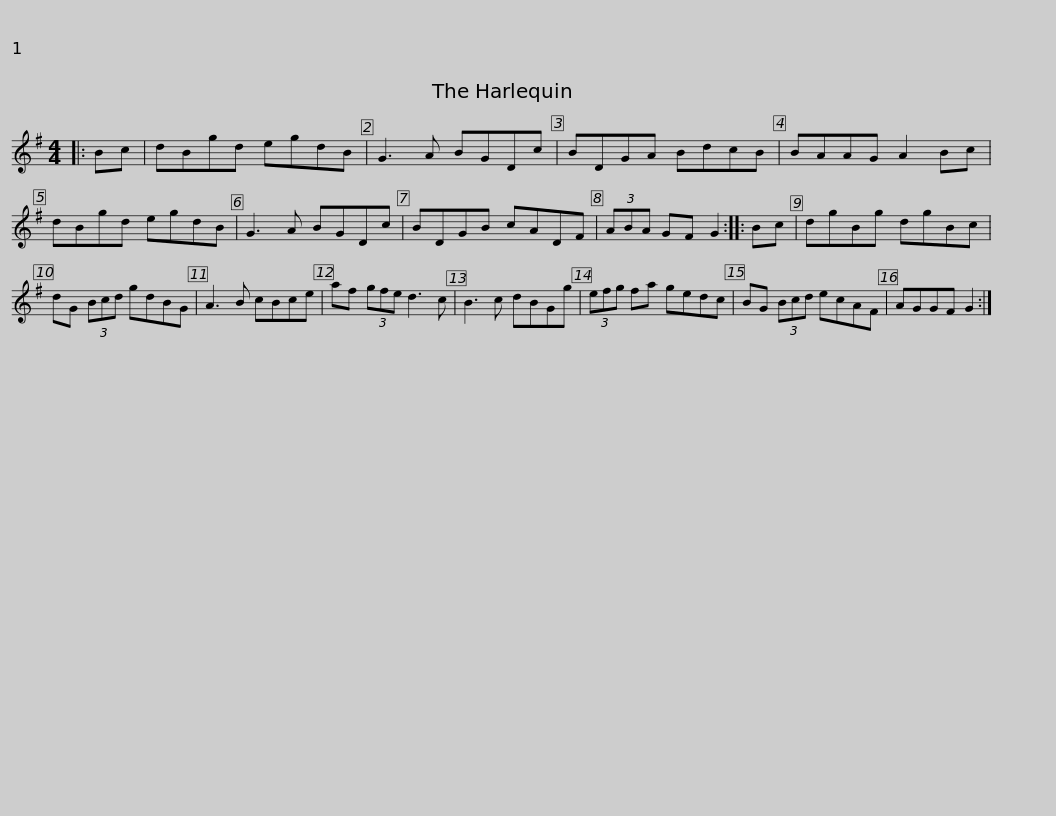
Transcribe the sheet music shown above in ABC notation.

X:1
L:1/8
M:4/4
I:linebreak $
K:G
V:1 treble
V:1
|: Bc | dBgd egdB | G3 A BGDc | BDGA BdcB | BAAG A2 Bc | %5
 dBgd egdB |$ G3 A BGDc | BDGB cADF | (3ABA GF G2 :: Bc | %10
 dgBg dgBc | dG (3Bcd gdBG |$ A3 B cBce | af (3gfe d3 c | B3 c dBGg | %15
 (3efg fa gedc | BG (3Bcd ecAF | AGGF G2 :| %18
